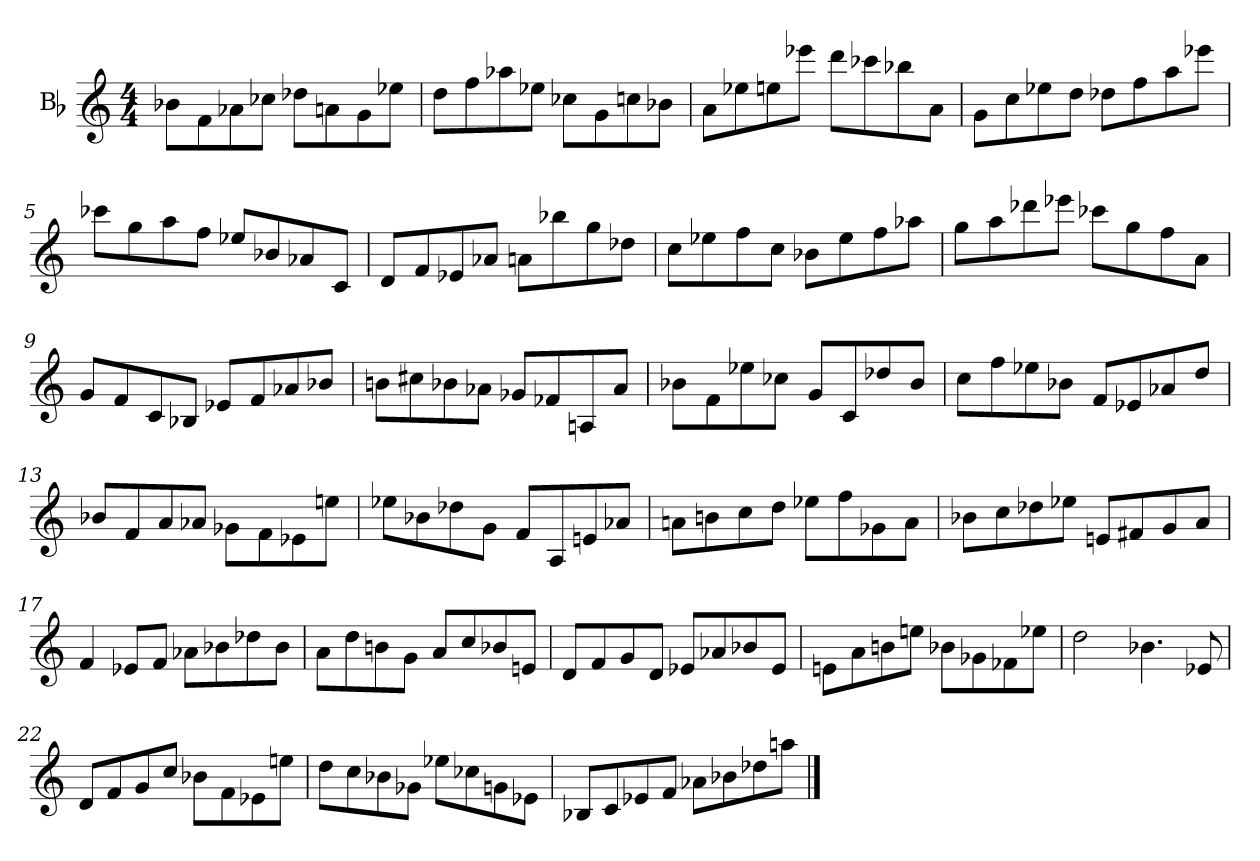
**kern
*part1
*staff1
*I"Bb
*clefG2
*ITrd8c14
*k[]
*C:
*M4/4
=1
8B-\L
8F\
8A-X\
8c-X\J
8d-X\L
8An\
8G\
8e-\J
=2
8d\L
8f\
8a-X\
8e-\J
8c-X\L
8G\
8cn\
8B-\J
=3
8A\L
8e-\
8en\
8ee-\J
8dd\L
8cc-X\
8b-\
8A\J
=4
8G\L
8c\
8e-\
8d\J
8d-X\L
8f\
8a\
8ee-\J
!!LO:LB:g=z
=5
8cc-X\L
8g\
8a\
8f\J
8e-/L
8B-/
8A-X/
8C/J
=6
8D/L
8F/
8E-/
8A-X/J
8An\L
8b-\
8g\
8d-X\J
=7
8c\L
8e-\
8f\
8c\J
8B-\L
8e-\
8f\
8a-X\J
=8
8g\L
8a\
8dd-X\
8ee-\J
8cc-X\L
8g\
8f\
8A\J
!!LO:LB:g=z
=9
8G/L
8F/
8C/
8BB-/J
8E-/L
8F/
8A-X/
8B-/J
=10
8Bn\L
8c#X\
8B-X\
8A-X\J
8G-X/L
8F-X/
8AAn/
8A-i/J
=11
8B-\L
8F\
8e-\
8c-X\J
8G/L
8C/
8d-X/
8B-/J
!!LO:LB:g=z
=12
8c\L
8f\
8e-\
8B-\J
8F/L
8E-/
8A-X/
8d/J
=13
8B-/L
8F/
8A/
8A-X/J
8G-X\L
8F\
8E-\
8en\J
=14
8e-i\L
8B-\
8d-X\
8G\J
8F/L
8AA/
8En/
8A-X/J
!!LO:LB:g=z
=15
8An\L
8Bn\
8c\
8d\J
8e-\L
8f\
8G-X\
8A\J
=16
8B-\L
8c\
8d-X\
8e-\J
8En/L
8F#X/
8G/
8A/J
=17
4F/
8E-/L
8F/J
8A-X\L
8B-\
8d-X\
8B-\J
=18
8A\L
8d\
8Bn\
8G\J
8A/L
8c/
8B-X/
8En/J
!!LO:LB:g=z
=19
8D/L
8F/
8G/
8D/J
8E-/L
8A-X/
8B-/
8E-/J
=20
8En\L
8A\
8Bn\
8en\J
8B-X\L
8G-X\
8F-X\
8e-X\J
=21
2d\
4.B-\
8E-/
=22
8D/L
8F/
8G/
8c/J
8B-\L
8F\
8E-\
8en\J
!!LO:LB:g=z
=23
8d\L
8c\
8B-\
8G-X\J
8e-\L
8c-X\
8Gn\
8E-\J
=24
8BB-/L
8C/
8E-/
8F/J
8A-X\L
8B-\
8d-X\
8an\J
==
*-
